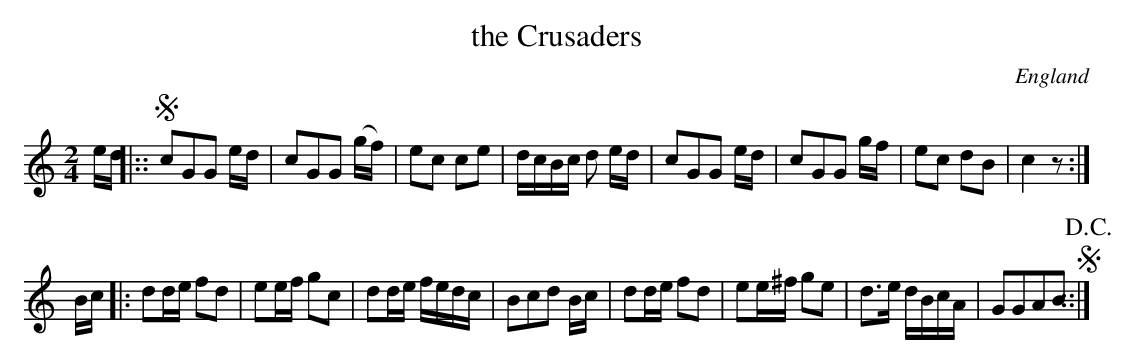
X:1
T:the Crusaders
L:1/8
M:2/4
O:England
K:C
e/d/ |:: !segno! \
cGG e/d/ | cGG (g/f/) | ec ce | d/c/B/c/ d e/d/ | \
cGG e/d/ | cGG g/f/ | ec dB | c2 z :|
B/c/ |: \
dd/e/ fd | ee/f/ gc | dd/e/ f/e/d/c/ | Bcd B/c/ | \
dd/e/ fd | ee/^f/ ge | d>e d/B/c/A/ | GGAB !segno! !D.C.! ::|
